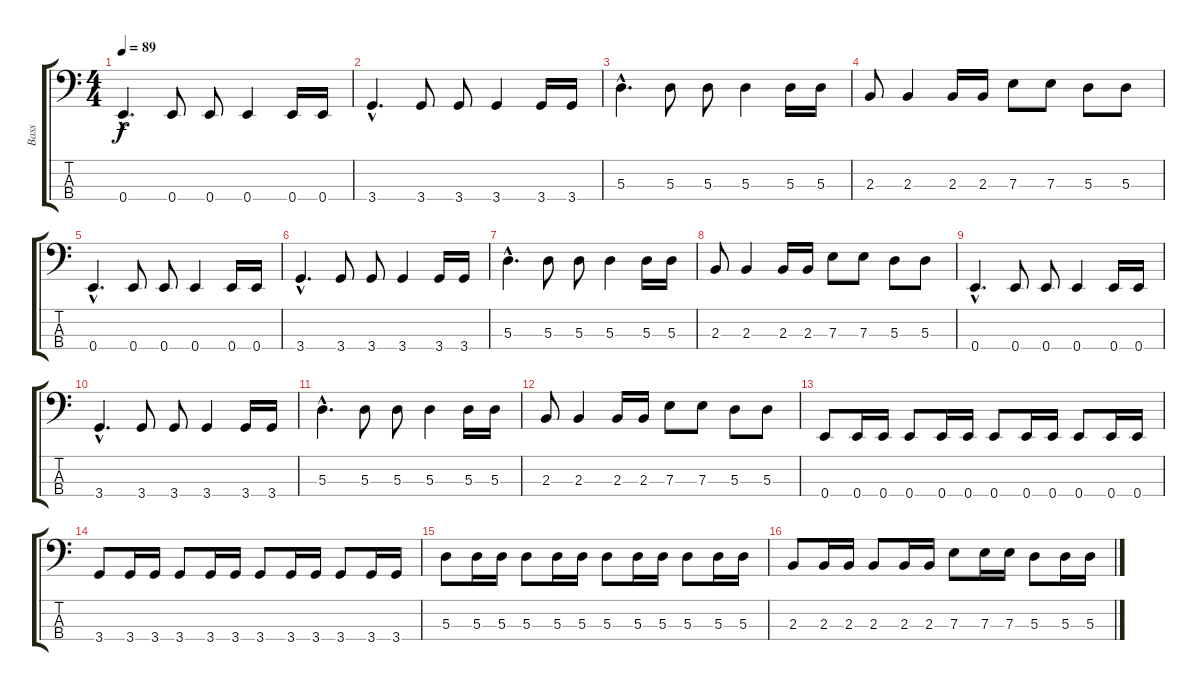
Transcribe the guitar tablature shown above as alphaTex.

\track ("Bass" "Bass") {instrument electricbassfinger}
\staff {score tabs}
\tuning (G2 D2 A1 E1) {hide}
\ts (4 4)
\tempo 89
\clef f4
\ks c
0.4{hac}.4{d dy f} 0.4.8 0.4.8 0.4.4 0.4.16 0.4.16 |
3.4{hac}.4{d} 3.4.8 3.4.8 3.4.4 3.4.16 3.4.16 |
5.3{hac}.4{d} 5.3.8 5.3.8 5.3.4 5.3.16 5.3.16 |
2.3.8 2.3.4 2.3.16 2.3.16 7.3.8 7.3.8 5.3.8 5.3.8 |
0.4{hac}.4{d} 0.4.8 0.4.8 0.4.4 0.4.16 0.4.16 |
3.4{hac}.4{d} 3.4.8 3.4.8 3.4.4 3.4.16 3.4.16 |
5.3{hac}.4{d} 5.3.8 5.3.8 5.3.4 5.3.16 5.3.16 |
2.3.8 2.3.4 2.3.16 2.3.16 7.3.8 7.3.8 5.3.8 5.3.8 |
0.4{hac}.4{d} 0.4.8 0.4.8 0.4.4 0.4.16 0.4.16 |
3.4{hac}.4{d} 3.4.8 3.4.8 3.4.4 3.4.16 3.4.16 |
5.3{hac}.4{d} 5.3.8 5.3.8 5.3.4 5.3.16 5.3.16 |
2.3.8 2.3.4 2.3.16 2.3.16 7.3.8 7.3.8 5.3.8 5.3.8 |
0.4.8 0.4.16 0.4.16 0.4.8 0.4.16 0.4.16 0.4.8 0.4.16 0.4.16 0.4.8 0.4.16 0.4.16 |
3.4.8 3.4.16 3.4.16 3.4.8 3.4.16 3.4.16 3.4.8 3.4.16 3.4.16 3.4.8 3.4.16 3.4.16 |
5.3.8 5.3.16 5.3.16 5.3.8 5.3.16 5.3.16 5.3.8 5.3.16 5.3.16 5.3.8 5.3.16 5.3.16 |
2.3.8 2.3.16 2.3.16 2.3.8 2.3.16 2.3.16 7.3.8 7.3.16 7.3.16 5.3.8 5.3.16 5.3.16
